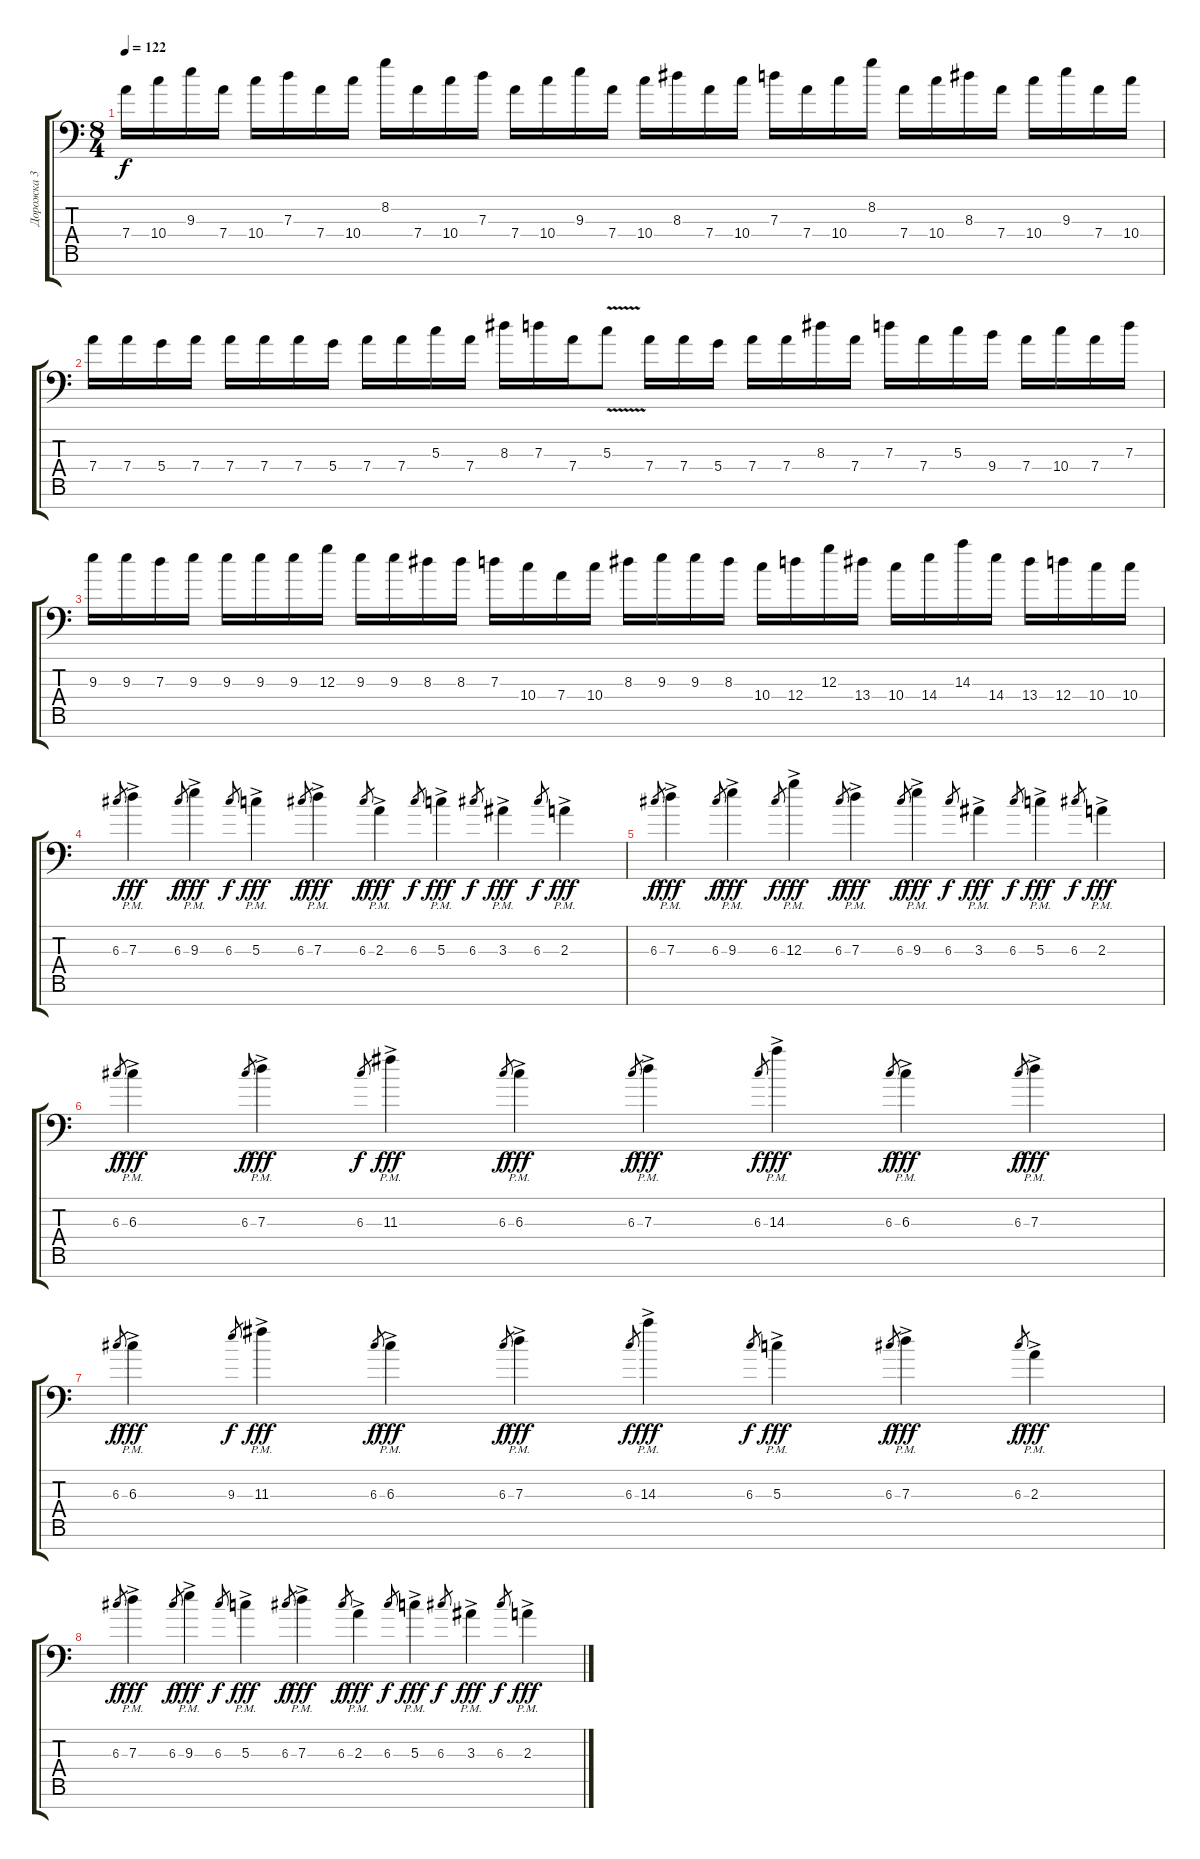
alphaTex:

\track ("Дорожка 3" "Дорожка 3") {instrument distortionguitar}
\staff {score tabs}
\tuning (E4 B3 G3 D3 A2 E2 A1) {hide}
\ts (8 4)
\tempo 122
\clef f4
\ks c
7.4.16{dy f} 10.4.16 9.3.16 7.4.16 10.4.16 7.3.16 7.4.16 10.4.16 8.2.16 7.4.16 10.4.16 7.3.16 7.4.16 10.4.16 9.3.16 7.4.16 10.4.16 8.3.16 7.4.16 10.4.16 7.3.16 7.4.16 10.4.16 8.2.16 7.4.16 10.4.16 8.3.16 7.4.16 10.4.16 9.3.16 7.4.16 10.4.16 |
7.4.16 7.4.16 5.4.16 7.4.16 7.4.16 7.4.16 7.4.16 5.4.16 7.4.16 7.4.16 5.3.16 7.4.16 8.3.16 7.3.16 7.4.16 5.3{v}.8 7.4.16 7.4.16 5.4.16 7.4.16 7.4.16 8.3.16 7.4.16 7.3.16 7.4.16 5.3.16 9.4.16 7.4.16 10.4.16 7.4.16 7.3.16 |
9.3.16 9.3.16 7.3.16 9.3.16 9.3.16 9.3.16 9.3.16 12.3.16 9.3.16 9.3.16 8.3.16 8.3.16 7.3.16 10.4.16 7.4.16 10.4.16 8.3.16 9.3.16 9.3.16 8.3.16 10.4.16 12.4.16 12.3.16 13.4.16 10.4.16 14.4.16 14.3.16 14.4.16 13.4.16 12.4.16 10.4.16 10.4.16 |
6.3.8{gr} 7.3{ac pm}.4{dy fff} 6.3.8{gr dy f} 9.3{ac pm}.4{dy fff} 6.3.8{gr dy f} 5.3{ac pm}.4{dy fff} 6.3.8{gr dy f} 7.3{ac pm}.4{dy fff} 6.3.8{gr dy f} 2.3{ac pm}.4{dy fff} 6.3.8{gr dy f} 5.3{ac pm}.4{dy fff} 6.3.8{gr dy f} 3.3{ac pm}.4{dy fff} 6.3.8{gr dy f} 2.3{ac pm}.4{dy fff} |
6.3.8{gr dy f} 7.3{ac pm}.4{dy fff} 6.3.8{gr dy f} 9.3{ac pm}.4{dy fff} 6.3.8{gr dy f} 12.3{ac pm}.4{dy fff} 6.3.8{gr dy f} 7.3{ac pm}.4{dy fff} 6.3.8{gr dy f} 9.3{ac pm}.4{dy fff} 6.3.8{gr dy f} 3.3{ac pm}.4{dy fff} 6.3.8{gr dy f} 5.3{ac pm}.4{dy fff} 6.3.8{gr dy f} 2.3{ac pm}.4{dy fff} |
6.3.8{gr dy f} 6.3{ac pm}.4{dy fff} 6.3.8{gr dy f} 7.3{ac pm}.4{dy fff} 6.3.8{gr dy f} 11.3{ac pm}.4{dy fff} 6.3.8{gr dy f} 6.3{ac pm}.4{dy fff} 6.3.8{gr dy f} 7.3{ac pm}.4{dy fff} 6.3.8{gr dy f} 14.3{ac pm}.4{dy fff} 6.3.8{gr dy f} 6.3{ac pm}.4{dy fff} 6.3.8{gr dy f} 7.3{ac pm}.4{dy fff} |
6.3.8{gr dy f} 6.3{ac pm}.4{dy fff} 9.3.8{gr dy f} 11.3{ac pm}.4{dy fff} 6.3.8{gr dy f} 6.3{ac pm}.4{dy fff} 6.3.8{gr dy f} 7.3{ac pm}.4{dy fff} 6.3.8{gr dy f} 14.3{ac pm}.4{dy fff} 6.3.8{gr dy f} 5.3{ac pm}.4{dy fff} 6.3.8{gr dy f} 7.3{ac pm}.4{dy fff} 6.3.8{gr dy f} 2.3{ac pm}.4{dy fff} |
6.3.8{gr dy f} 7.3{ac pm}.4{dy fff} 6.3.8{gr dy f} 9.3{ac pm}.4{dy fff} 6.3.8{gr dy f} 5.3{ac pm}.4{dy fff} 6.3.8{gr dy f} 7.3{ac pm}.4{dy fff} 6.3.8{gr dy f} 2.3{ac pm}.4{dy fff} 6.3.8{gr dy f} 5.3{ac pm}.4{dy fff} 6.3.8{gr dy f} 3.3{ac pm}.4{dy fff} 6.3.8{gr dy f} 2.3{ac pm}.4{dy fff}
